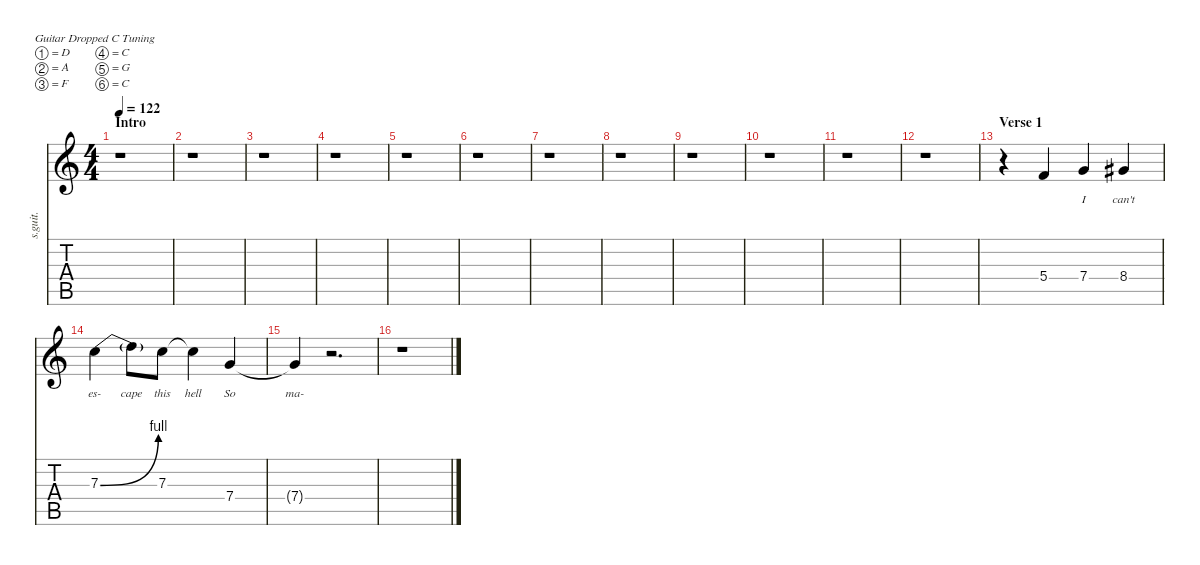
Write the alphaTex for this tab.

\defaultSystemsLayout 4
\hideDynamics
\bracketExtendMode nobrackets
\track ("Adam Gontier - Vocals" "s.guit.") {instrument oboe}
\staff {score tabs}
\tuning (D4 A3 F3 C3 G2 C2)
\displaytranspose 12
\ts (4 4)
\beaming (8 2 2 2 2)
\section ("" "Intro")
\tempo 122
\clef g2
\ks c
r.1{dy f instrument oboe} |
r.1 |
r.1 |
r.1 |
r.1 |
r.1 |
r.1 |
r.1 |
r.1 |
r.1 |
r.1 |
r.1 |
\section ("" "Verse 1")
r.4 5.4.4{lyrics (0 "") lyrics (1 "") lyrics (2 "") lyrics (3 "") lyrics (4 "")} 7.4.4{lyrics (0 "I") lyrics (1 "") lyrics (2 "") lyrics (3 "") lyrics (4 "")} 8.4{acc #}.4{lyrics (0 "can't") lyrics (1 "") lyrics (2 "") lyrics (3 "") lyrics (4 "")} |
7.3{be (bend 0 0 25.2 4)}.4{lyrics (0 "es-") lyrics (1 "") lyrics (2 "") lyrics (3 "") lyrics (4 "")} 7.3{t}.8{lyrics (0 "cape") lyrics (1 "") lyrics (2 "") lyrics (3 "") lyrics (4 "")} 7.3.8{lyrics (0 "this") lyrics (1 "") lyrics (2 "") lyrics (3 "") lyrics (4 "")} 7.3{t}.4{lyrics (0 "hell") lyrics (1 "") lyrics (2 "") lyrics (3 "") lyrics (4 "")} 7.4.4{lyrics (0 "So") lyrics (1 "") lyrics (2 "") lyrics (3 "") lyrics (4 "")} |
7.4{t}.4{lyrics (0 "ma-") lyrics (1 "") lyrics (2 "") lyrics (3 "") lyrics (4 "")} r.2{d} |
r.1
